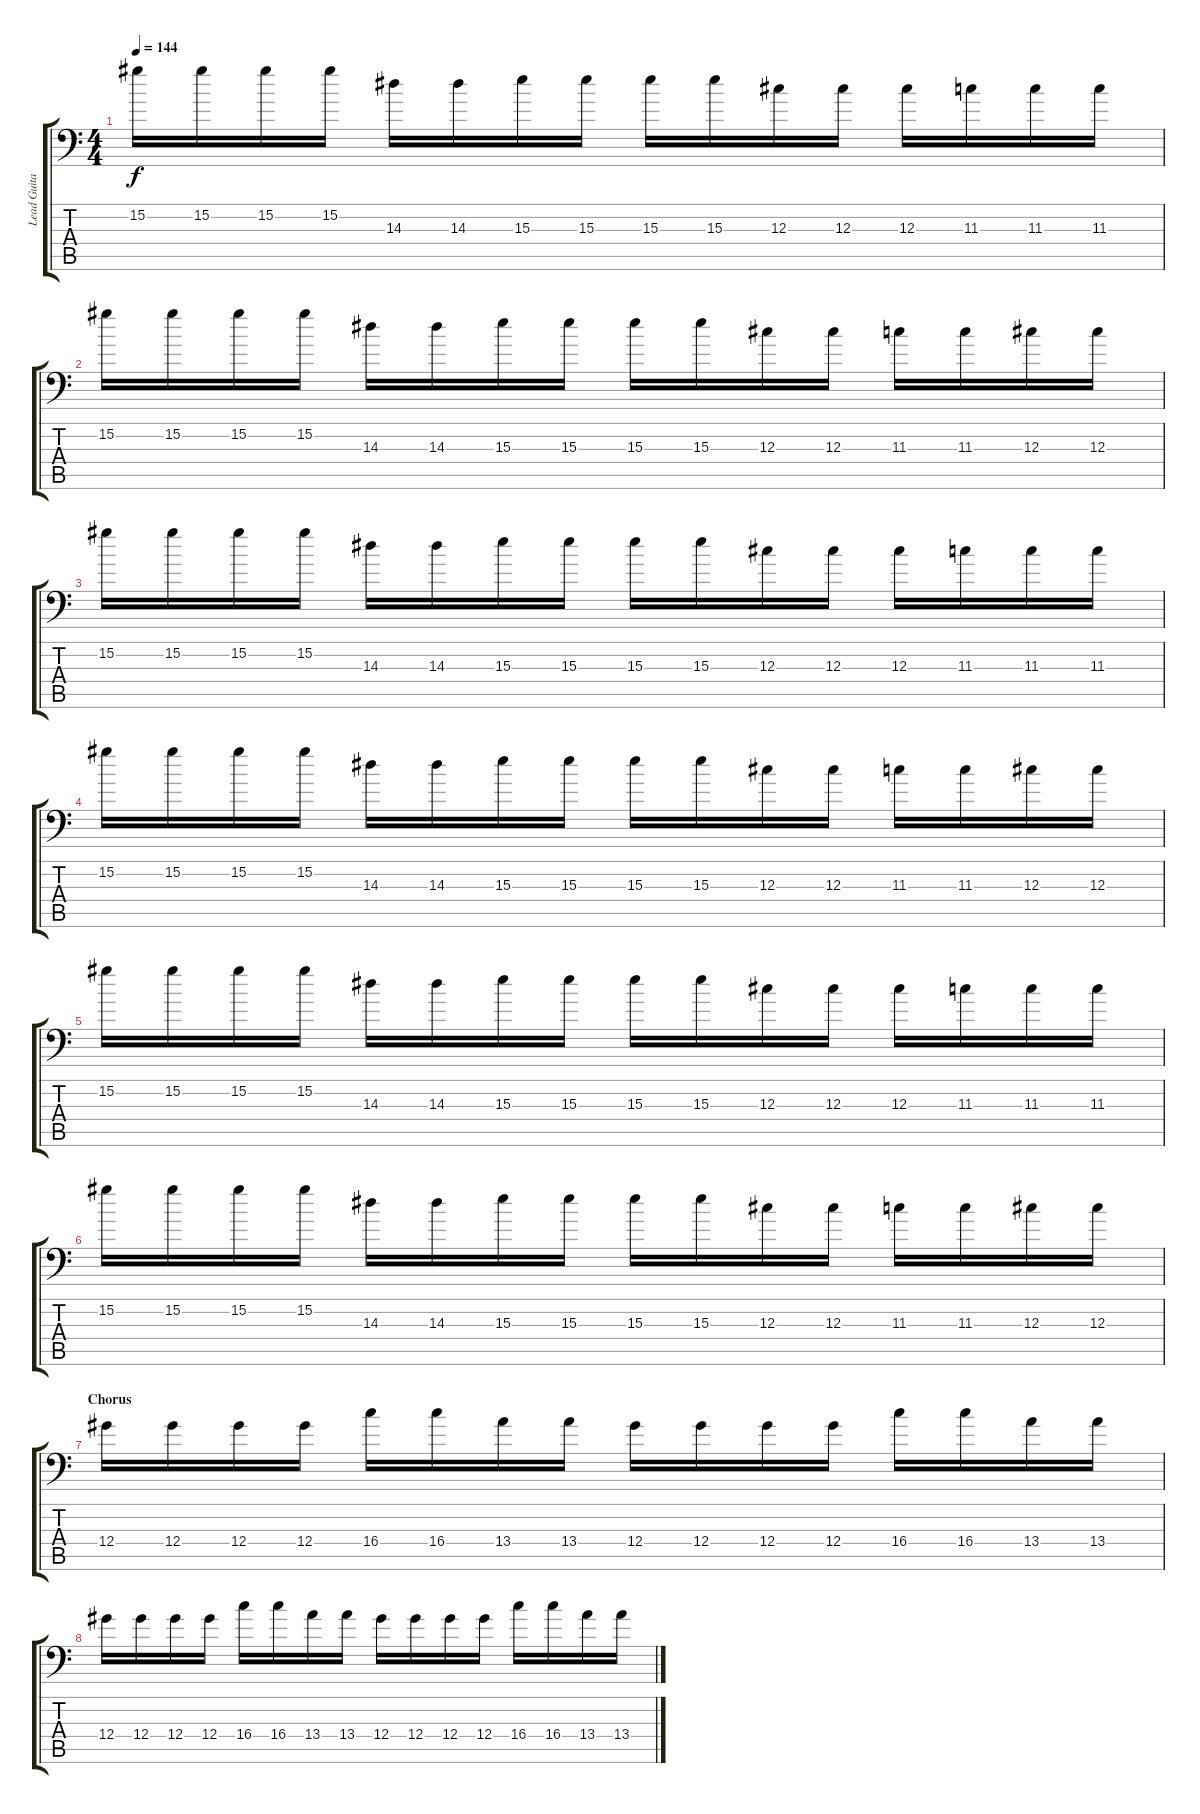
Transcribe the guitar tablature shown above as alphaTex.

\track ("Lead Guitar " "Lead Guita") {instrument distortionguitar}
\staff {score tabs}
\tuning (Bb3 F3 Db3 Ab2 Eb2 Ab1) {hide}
\ts (4 4)
\tempo 144
\clef f4
\ks c
15.2.16{dy f} 15.2.16 15.2.16 15.2.16 14.3.16 14.3.16 15.3.16 15.3.16 15.3.16 15.3.16 12.3.16 12.3.16 12.3.16 11.3.16 11.3.16 11.3.16 |
15.2.16 15.2.16 15.2.16 15.2.16 14.3.16 14.3.16 15.3.16 15.3.16 15.3.16 15.3.16 12.3.16 12.3.16 11.3.16 11.3.16 12.3.16 12.3.16 |
15.2.16 15.2.16 15.2.16 15.2.16 14.3.16 14.3.16 15.3.16 15.3.16 15.3.16 15.3.16 12.3.16 12.3.16 12.3.16 11.3.16 11.3.16 11.3.16 |
15.2.16 15.2.16 15.2.16 15.2.16 14.3.16 14.3.16 15.3.16 15.3.16 15.3.16 15.3.16 12.3.16 12.3.16 11.3.16 11.3.16 12.3.16 12.3.16 |
15.2.16 15.2.16 15.2.16 15.2.16 14.3.16 14.3.16 15.3.16 15.3.16 15.3.16 15.3.16 12.3.16 12.3.16 12.3.16 11.3.16 11.3.16 11.3.16 |
15.2.16 15.2.16 15.2.16 15.2.16 14.3.16 14.3.16 15.3.16 15.3.16 15.3.16 15.3.16 12.3.16 12.3.16 11.3.16 11.3.16 12.3.16 12.3.16 |
\section ("" "Chorus")
12.4.16 12.4.16 12.4.16 12.4.16 16.4.16 16.4.16 13.4.16 13.4.16 12.4.16 12.4.16 12.4.16 12.4.16 16.4.16 16.4.16 13.4.16 13.4.16 |
12.4.16 12.4.16 12.4.16 12.4.16 16.4.16 16.4.16 13.4.16 13.4.16 12.4.16 12.4.16 12.4.16 12.4.16 16.4.16 16.4.16 13.4.16 13.4.16
